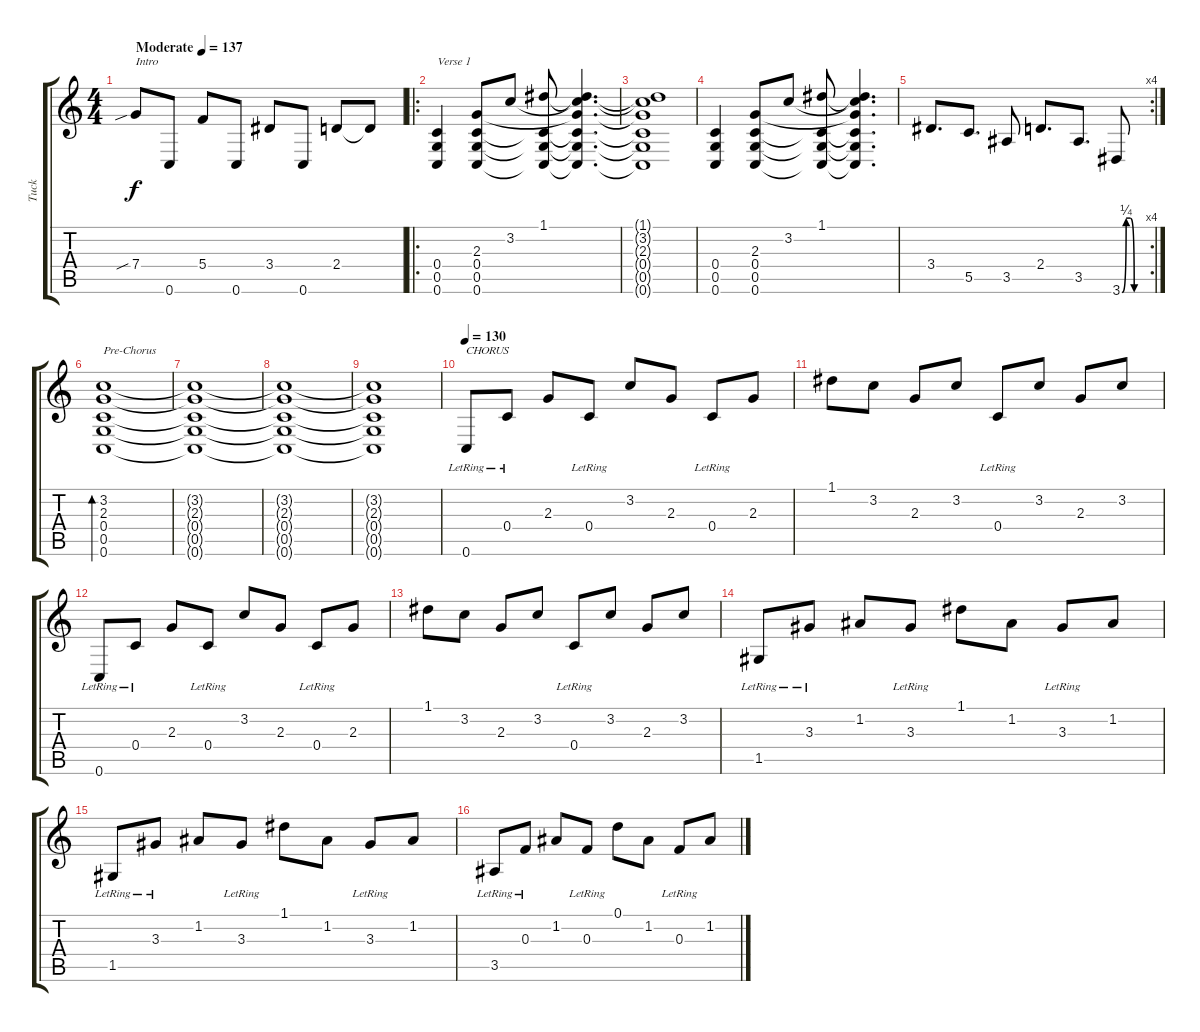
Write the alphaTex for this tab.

\track ("Tuck" "Tuck") {instrument acousticguitarsteel}
\staff {score tabs}
\tuning (D4 A3 F3 C3 G2 C2) {hide}
\ts (4 4)
\tempo (137 "Moderate")
\clef g2
\ks c
7.4{sib}.8{txt "Intro" dy f instrument acousticguitarsteel} 0.6.8 5.4.8 0.6.8 3.4.8 0.6.8 2.4.8 2.4{t}.8 |
\ro
(0.4 0.5 0.6).4{txt "Verse 1"} (2.3 0.4 0.5 0.6).8 3.2.8 (1.1 0.4{t} 0.5{t} 0.6{t}).8 (1.1{t} 3.2{t} 2.3{t} 0.4{t} 0.5{t} 0.6{t}).4{d} |
(1.1{t} 3.2{t} 2.3{t} 0.4{t} 0.5{t} 0.6{t}).1 |
(0.4 0.5 0.6).4 (2.3 0.4 0.5 0.6).8 3.2.8 (1.1 0.4{t} 0.5{t} 0.6{t}).8 (1.1{t} 3.2{t} 2.3{t} 0.4{t} 0.5{t} 0.6{t}).4{d} |
\rc 4
3.4.8{d} 5.5.8{d} 3.5.8 2.4.8{d} 3.5.8{d} 3.6{be (custom 0 0 10 1 20 1 30 0 60 0)}.8 |
(3.2 2.3 0.4 0.5 0.6).1{bd 30 txt "Pre-Chorus"} |
(3.2{t} 2.3{t} 0.4{t} 0.5{t} 0.6{t}).1 |
(3.2{t} 2.3{t} 0.4{t} 0.5{t} 0.6{t}).1 |
(3.2{t} 2.3{t} 0.4{t} 0.5{t} 0.6{t}).1 |
\tempo 130
0.6{lr}.8{txt "CHORUS"} 0.4{lr}.8 2.3.8 0.4{lr}.8 3.2.8 2.3.8 0.4{lr}.8 2.3.8 |
1.1.8 3.2.8 2.3.8 3.2.8 0.4{lr}.8 3.2.8 2.3.8 3.2.8 |
0.6{lr}.8 0.4{lr}.8 2.3.8 0.4{lr}.8 3.2.8 2.3.8 0.4{lr}.8 2.3.8 |
1.1.8 3.2.8 2.3.8 3.2.8 0.4{lr}.8 3.2.8 2.3.8 3.2.8 |
1.5{lr}.8 3.3{lr}.8 1.2.8 3.3{lr}.8 1.1.8 1.2.8 3.3{lr}.8 1.2.8 |
1.5{lr}.8 3.3{lr}.8 1.2.8 3.3{lr}.8 1.1.8 1.2.8 3.3{lr}.8 1.2.8 |
3.5{lr}.8 0.3{lr}.8 1.2.8 0.3{lr}.8 0.1.8 1.2.8 0.3{lr}.8 1.2.8
